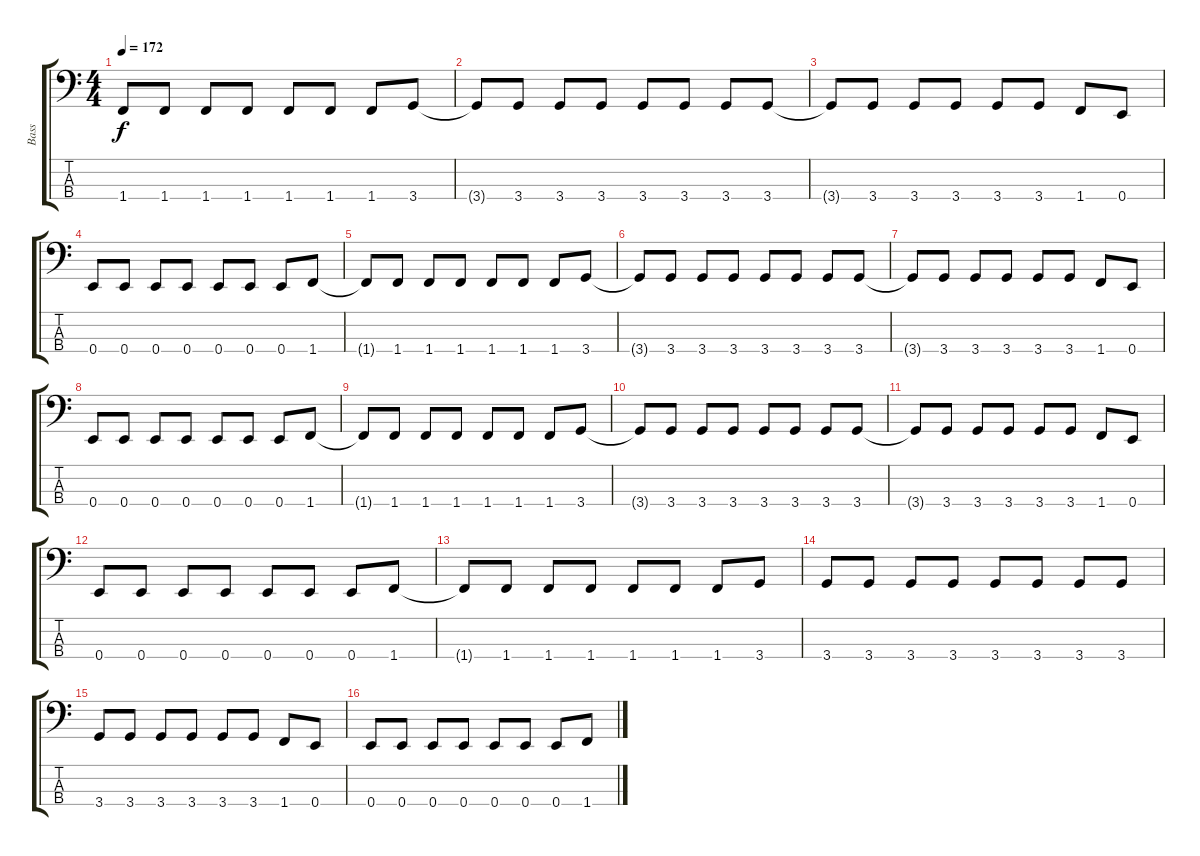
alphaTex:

\track ("Bass" "Bass") {instrument electricbassfinger}
\staff {score tabs}
\tuning (G2 D2 A1 E1) {hide}
\ts (4 4)
\tempo 172
\clef f4
\ks c
1.4{t}.8{dy f} 1.4.8 1.4.8 1.4.8 1.4.8 1.4.8 1.4.8 3.4.8 |
3.4{t}.8 3.4.8 3.4.8 3.4.8 3.4.8 3.4.8 3.4.8 3.4.8 |
3.4{t}.8 3.4.8 3.4.8 3.4.8 3.4.8 3.4.8 1.4.8 0.4.8 |
0.4.8 0.4.8 0.4.8 0.4.8 0.4.8 0.4.8 0.4.8 1.4.8 |
1.4{t}.8 1.4.8 1.4.8 1.4.8 1.4.8 1.4.8 1.4.8 3.4.8 |
3.4{t}.8 3.4.8 3.4.8 3.4.8 3.4.8 3.4.8 3.4.8 3.4.8 |
3.4{t}.8 3.4.8 3.4.8 3.4.8 3.4.8 3.4.8 1.4.8 0.4.8 |
0.4.8 0.4.8 0.4.8 0.4.8 0.4.8 0.4.8 0.4.8 1.4.8 |
1.4{t}.8 1.4.8 1.4.8 1.4.8 1.4.8 1.4.8 1.4.8 3.4.8 |
3.4{t}.8 3.4.8 3.4.8 3.4.8 3.4.8 3.4.8 3.4.8 3.4.8 |
3.4{t}.8 3.4.8 3.4.8 3.4.8 3.4.8 3.4.8 1.4.8 0.4.8 |
0.4.8 0.4.8 0.4.8 0.4.8 0.4.8 0.4.8 0.4.8 1.4.8 |
1.4{t}.8 1.4.8 1.4.8 1.4.8 1.4.8 1.4.8 1.4.8 3.4.8 |
3.4.8 3.4.8 3.4.8 3.4.8 3.4.8 3.4.8 3.4.8 3.4.8 |
3.4.8 3.4.8 3.4.8 3.4.8 3.4.8 3.4.8 1.4.8 0.4.8 |
0.4.8 0.4.8 0.4.8 0.4.8 0.4.8 0.4.8 0.4.8 1.4.8
